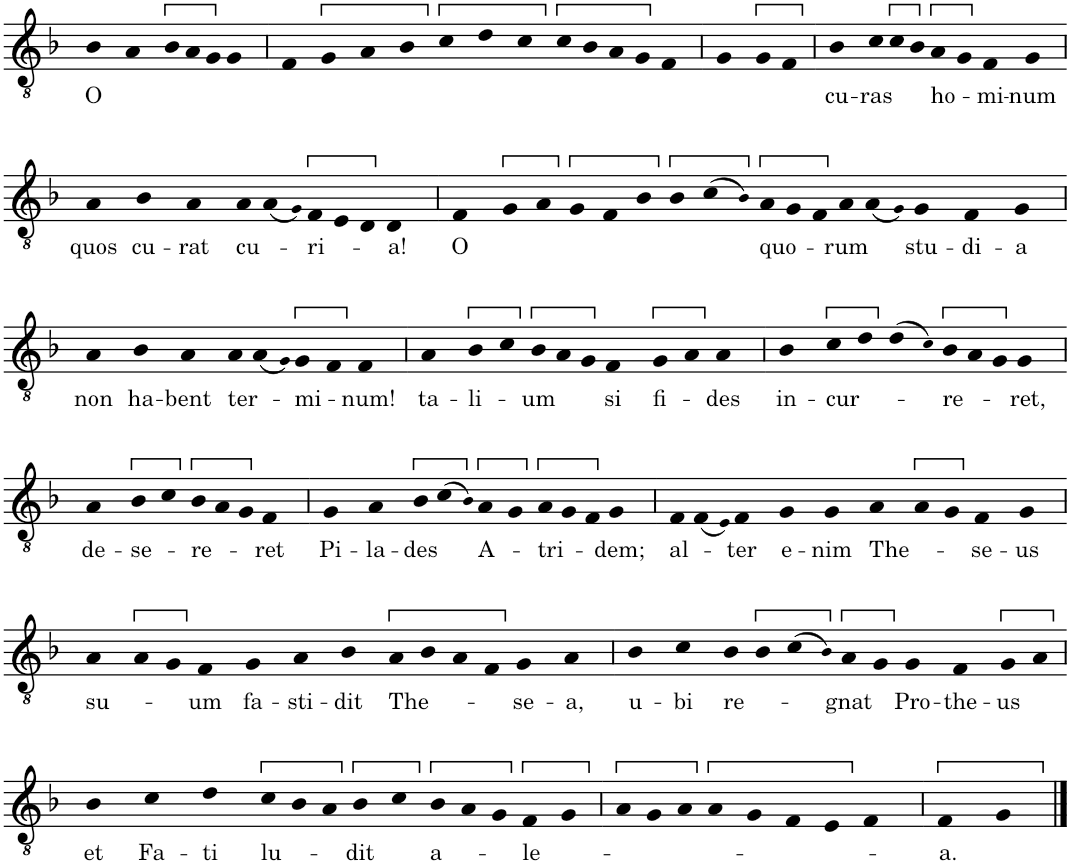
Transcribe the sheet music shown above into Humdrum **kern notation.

**kern	**text
*part1	*part1
*staff1	*staff1
*I"Voice	*
*I'Vo.	*
*clefGv2	*
*k[b-]	*
*M20/4	*
=1	=1
!	!LO:LY:b
4B-	O
4A	.
*Xtuplet	*
12B-L	.
12A	.
12GJ	.
4G	.
=2'	=2'
4F	.
4G	.
4A	.
4B-	.
4c	.
4d	.
4c	.
8cL	.
8B-	.
8A	.
8GJ	.
4F	.
=3'	=3'
4G	.
8GL	.
8FJ	.
=4'	=4'
!	!LO:LY:b
4B-	cu-
!	!LO:LY:b
12cL	-ras
12c	.
12B-	.
!	!LO:LY:b
8A	ho-
8GJ	.
!	!LO:LY:b
4F	-mi-
!	!LO:LY:b
4G	-num
!!LO:LB:g=z
=5'	=5'
!	!LO:LY:b
4A	quos
!	!LO:LY:b
4B-	cu-
!	!LO:LY:b
4A	-rat
!	!LO:LY:b
12AL	cu-
(12A	.
12G!)	.
!	!LO:LY:b
12F	-ri-
12E	.
12DJ	.
!	!LO:LY:b
4D	-a!
=6'	=6'
!	!LO:LY:b
4F	O
8GL	.
8A	.
8G	.
8F	.
8B-	.
8B-	.
(8c	.
8B-!)	.
!	!LO:LY:b
12A	quo-
12G	.
12F	.
!	!LO:LY:b
12A	-rum
(12A	.
12G!J)	.
!	!LO:LY:b
4G	stu-
!	!LO:LY:b
4F	-di-
!	!LO:LY:b
4G	-a
!!LO:LB:g=z
=7'	=7'
!	!LO:LY:b
4A	non
!	!LO:LY:b
4B-	ha-
!	!LO:LY:b
4A	-bent
!	!LO:LY:b
12AL	ter-
(12A	.
12G!)	.
!	!LO:LY:b
8G	-mi-
8FJ	.
!	!LO:LY:b
4F	-num!
=8'	=8'
!	!LO:LY:b
4A	ta-
!	!LO:LY:b
8B-L	-li-
8c	.
!	!LO:LY:b
12B-	-um
12A	.
12GJ	.
!	!LO:LY:b
4F	si
!	!LO:LY:b
8GL	fi-
8AJ	.
!	!LO:LY:b
4A	-des
=9'	=9'
!	!LO:LY:b
4B-	in-
!	!LO:LY:b
8cL	-cur-
8d	.
(8d	.
8c!)	.
!	!LO:LY:b
12B-	-re-
12A	.
12GJ	.
!	!LO:LY:b
4G	-ret,
!!LO:LB:g=z
=10'	=10'
!	!LO:LY:b
4A	de-
!	!LO:LY:b
8B-L	-se-
8c	.
!	!LO:LY:b
12B-	-re-
12A	.
12GJ	.
!	!LO:LY:b
4F	-ret
=11'	=11'
!	!LO:LY:b
4G	Pi-
!	!LO:LY:b
4A	-la-
!	!LO:LY:b
12B-L	-des
(12c	.
12B-!)	.
!	!LO:LY:b
8A	A-
8G	.
!	!LO:LY:b
12A	-tri-
12G	.
12FJ	.
!	!LO:LY:b
4G	-dem;
=12'	=12'
!	!LO:LY:b
12FL	al-
(12F	.
12E!J)	.
!	!LO:LY:b
4F	-ter
!	!LO:LY:b
4G	e-
!	!LO:LY:b
4G	-nim
!	!LO:LY:b
4A	The-
8AL	.
8GJ	.
!	!LO:LY:b
4F	-se-
!	!LO:LY:b
4G	-us
!!LO:LB:g=z
=13'	=13'
!	!LO:LY:b
4A	su-
8AL	.
8GJ	.
!	!LO:LY:b
4F	-um
!	!LO:LY:b
4G	fa-
!	!LO:LY:b
4A	-sti-
!	!LO:LY:b
4B-	-dit
!	!LO:LY:b
8AL	The-
8B-	.
8A	.
8FJ	.
!	!LO:LY:b
4G	-se-
!	!LO:LY:b
4A	-a,
=14'	=14'
!	!LO:LY:b
4B-	u-
!	!LO:LY:b
4c	-bi
!	!LO:LY:b
8B-L	re-
8B-	.
(8c	.
8B-!)	.
!	!LO:LY:b
8A	-gnat
8GJ	.
!	!LO:LY:b
4G	Pro-
!	!LO:LY:b
4F	-the-
!	!LO:LY:b
8GL	-us
8AJ	.
!!LO:LB:g=z
=15'	=15'
!	!LO:LY:b
4B-	et
!	!LO:LY:b
4c	Fa-
!	!LO:LY:b
4d	-ti
!	!LO:LY:b
12cL	lu-
12B-	.
12A	.
!	!LO:LY:b
8B-	-dit
8c	.
!	!LO:LY:b
12B-	a-
12A	.
12G	.
!	!LO:LY:b
8F	-le-
8GJ	.
=16'	=16'
12AL	.
12G	.
12A	.
8A	.
8G	.
8F	.
8EJ	.
4F	.
=17'	=17'
!	!LO:LY:b
4F	-a.
4G	.
==	==
*-	*-
